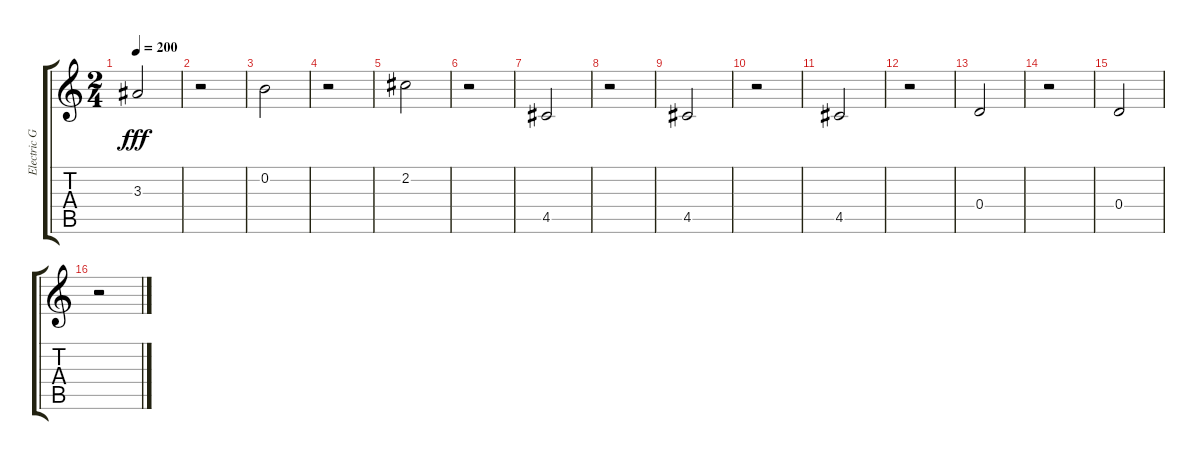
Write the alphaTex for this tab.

\track ("Electric Guitar 3" "Electric G") {instrument distortionguitar}
\staff {score tabs}
\tuning (E4 B3 G3 D3 A2 E2) {hide}
\ts (2 4)
\tempo 200
\clef g2
\ks c
3.3.2{dy fff} |
r.2{volume 4} |
0.2.2 |
r.2 |
2.2.2 |
r.2 |
4.5.2 |
r.2 |
4.5.2 |
r.2 |
4.5.2{volume 1} |
r.2 |
0.4.2 |
r.2 |
0.4.2 |
r.2
